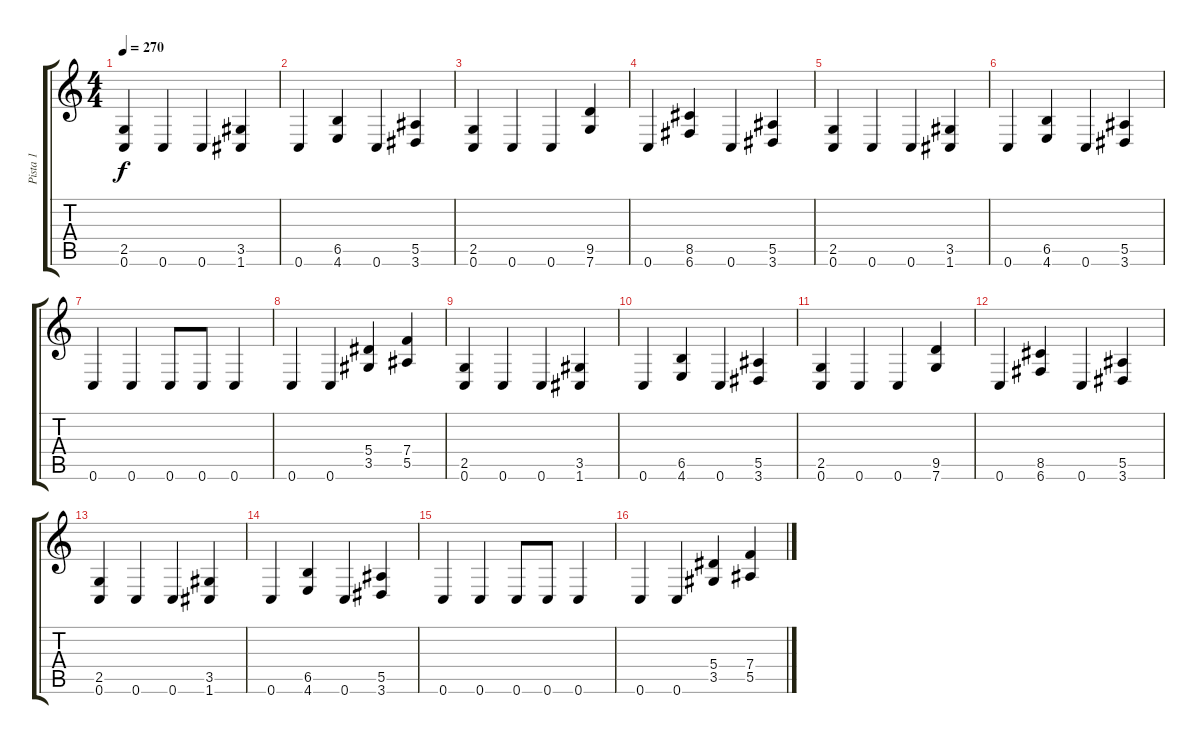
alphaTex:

\track ("Pista 1" "Pista 1") {instrument distortionguitar}
\staff {score tabs}
\tuning (C4 G3 Eb3 Bb2 F2 C2) {hide}
\ts (4 4)
\tempo 270
\clef g2
\ks c
(2.5 0.6).4{dy f} 0.6.4 0.6.4 (3.5 1.6).4 |
0.6.4 (6.5 4.6).4 0.6.4 (5.5 3.6).4 |
(2.5 0.6).4 0.6.4 0.6.4 (9.5 7.6).4 |
0.6.4 (8.5 6.6).4 0.6.4 (5.5 3.6).4 |
(2.5 0.6).4 0.6.4 0.6.4 (3.5 1.6).4 |
0.6.4 (6.5 4.6).4 0.6.4 (5.5 3.6).4 |
0.6.4 0.6.4 0.6.8 0.6.8 0.6.4 |
0.6.4 0.6.4 (5.4 3.5).4 (7.4 5.5).4 |
(2.5 0.6).4 0.6.4 0.6.4 (3.5 1.6).4 |
0.6.4 (6.5 4.6).4 0.6.4 (5.5 3.6).4 |
(2.5 0.6).4 0.6.4 0.6.4 (9.5 7.6).4 |
0.6.4 (8.5 6.6).4 0.6.4 (5.5 3.6).4 |
(2.5 0.6).4 0.6.4 0.6.4 (3.5 1.6).4 |
0.6.4 (6.5 4.6).4 0.6.4 (5.5 3.6).4 |
0.6.4 0.6.4 0.6.8 0.6.8 0.6.4 |
0.6.4 0.6.4 (5.4 3.5).4 (7.4 5.5).4
